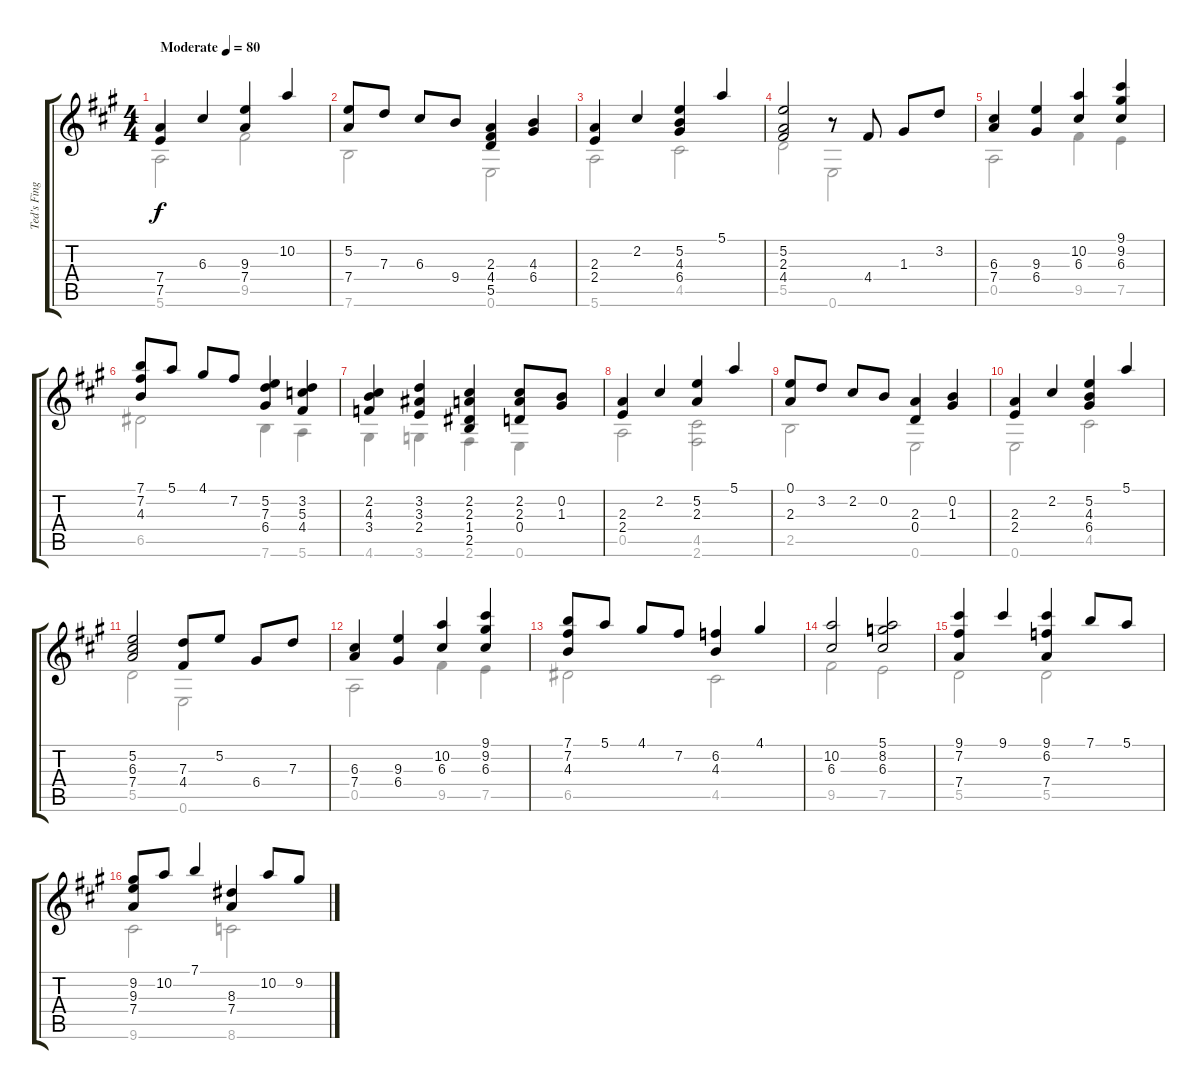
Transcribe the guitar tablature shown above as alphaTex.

\track ("Ted's Fingering" "Ted's Fing") {instrument electricguitarjazz}
\staff {score tabs}
\tuning (E4 B3 G3 D3 A2 E2) {hide}
\voice
\ts (4 4)
\tempo (80 "Moderate")
\clef g2
\ks a
(7.4 7.5).4{dy f instrument electricguitarjazz} 6.3.4 (9.3 7.4).4 10.2.4 |
(5.2 7.4).8 7.3.8 6.3.8 9.4.8 (2.3 4.4 5.5).4 (4.3 6.4).4 |
(2.3 2.4).4 2.2.4 (5.2 4.3 6.4).4 5.1.4 |
(5.2 2.3 4.4).2 r.8 4.4.8 1.3.8 3.2.8 |
(6.3 7.4).4 (9.3 6.4).4 (10.2 6.3).4 (9.1 9.2 6.3).4 |
(7.1 7.2 4.3).8 5.1.8 4.1.8 7.2.8 (5.2 7.3 6.4).4 (3.2 5.3 4.4).4 |
(2.2 4.3 3.4).4 (3.2 3.3 2.4).4 (2.2 2.3 1.4 2.5).4 (2.2 2.3 0.4).8 (0.2 1.3).8 |
(2.3 2.4).4 2.2.4 (5.2 2.3).4 5.1.4 |
(0.1 2.3).8 3.2.8 2.2.8 0.2.8 (2.3 0.4).4 (0.2 1.3).4 |
(2.3 2.4).4 2.2.4 (5.2 4.3 6.4).4 5.1.4 |
(5.2 6.3 7.4).2 (7.3 4.4).8 5.2.8 6.4.8 7.3.8 |
(6.3 7.4).4 (9.3 6.4).4 (10.2 6.3).4 (9.1 9.2 6.3).4 |
(7.1 7.2 4.3).8 5.1.8 4.1.8 7.2.8 (6.2 4.3).4 4.1.4 |
(10.2 6.3).2 (5.1 8.2 6.3).2 |
(9.1 7.2 7.4).4 9.1.4 (9.1 6.2 7.4).4 7.1.8 5.1.8 |
(9.2 9.3 7.4).8 10.2.8 7.1.4 (8.3 7.4).4 10.2.8 9.2.8
\voice
\clef g2
\ottava regular
\simile none
\ks a
5.6.2{dy f} 9.5.2 |
7.6.2 0.6.2 |
5.6.2 4.5.2 |
5.5.2 0.6.2 |
0.5.2 9.5.4 7.5.4 |
6.5.2 7.6.4 5.6.4 |
4.6.4 3.6.4 2.6.4 0.6.4 |
0.5.2 (4.5 2.6).2 |
2.5.2 0.6.2 |
0.6.2 4.5.2 |
5.5.2 0.6.2 |
0.5.2 9.5.4 7.5.4 |
6.5.2 4.5.2 |
9.5.2 7.5.2 |
5.5.2 5.5.2 |
9.6.2 8.6.2
